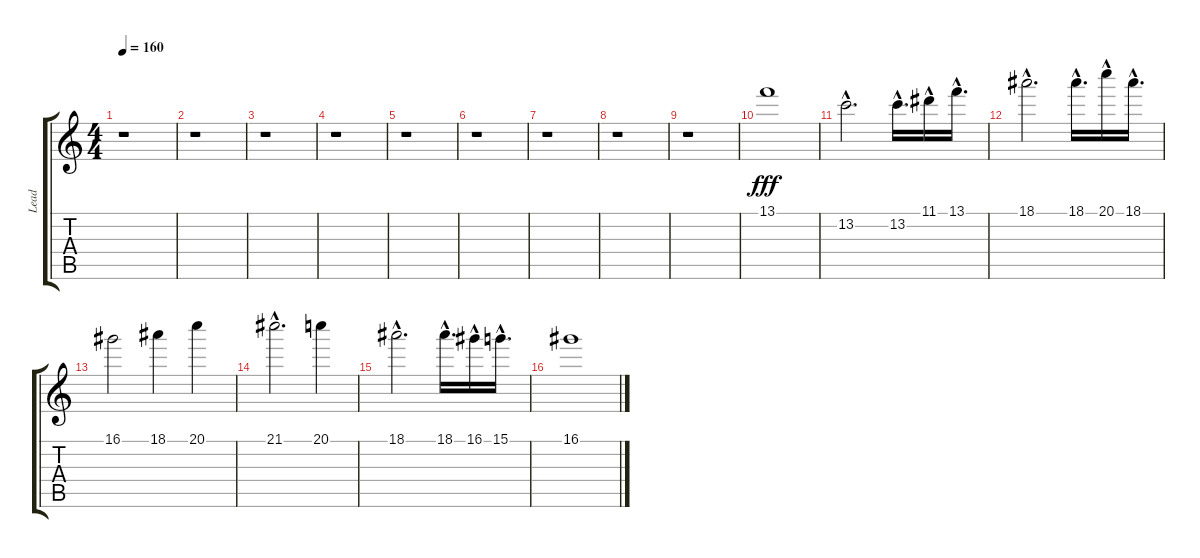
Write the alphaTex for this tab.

\track ("Lead" "Lead") {instrument distortionguitar}
\staff {score tabs}
\tuning (E4 B3 G3 D3 A2 E2) {hide}
\ts (4 4)
\tempo 160
\clef g2
\ks c
r.1{dy f} |
r.1 |
r.1 |
r.1 |
r.1 |
r.1 |
r.1 |
r.1 |
r.1 |
13.1.1{dy fff volume 16} |
13.2{hac}.2{d} 13.2{hac}.16{d} 11.1{hac}.16 13.1{hac}.16{d} |
18.1{hac}.2{d} 18.1{hac}.16{d} 20.1{hac}.16 18.1{hac}.16{d} |
16.1.2 18.1.4 20.1.4 |
21.1{hac}.2{d} 20.1.4 |
18.1{hac}.2{d} 18.1{hac}.16{d} 16.1{hac}.16 15.1{hac}.16{d} |
16.1.1
